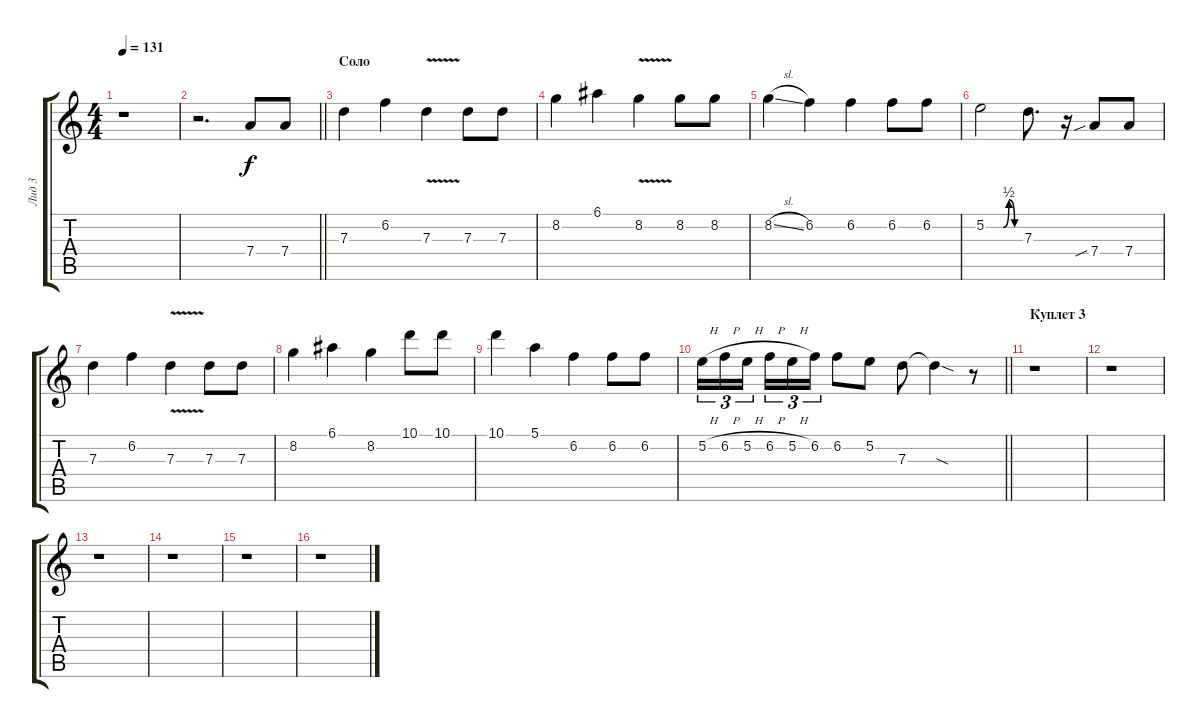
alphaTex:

\track ("Лид 3" "Лид 3") {instrument overdrivenguitar}
\staff {score tabs}
\tuning (E4 B3 G3 D3 A2 E2) {hide}
\ts (4 4)
\tempo 131
\clef g2
\ks c
r.1{dy f} |
\barLineRight lightlight
r.2{d} 7.4.8 7.4.8 |
\section ("" "Соло")
7.3.4 6.2.4 7.3{v}.4 7.3.8 7.3.8 |
8.2.4 6.1.4 8.2{v}.4 8.2.8 8.2.8 |
8.2{sl}.4 6.2.4 6.2.4 6.2.8 6.2.8 |
5.2{be (custom 0 0 30 0 40 2 50 0 60 0)}.2 7.3.8{d} r.16 7.4{sib}.8 7.4.8 |
7.3.4 6.2.4 7.3{v}.4 7.3.8 7.3.8 |
8.2.4 6.1.4 8.2.4 10.1.8 10.1.8 |
10.1.4 5.1.4 6.2.4 6.2.8 6.2.8 |
\barLineRight lightlight
5.2{h}.16{tu (3 2)} 6.2{h}.16{tu (3 2)} 5.2{h}.16{tu (3 2) beam splitsecondary} 6.2{h}.16{tu (3 2)} 5.2{h}.16{tu (3 2)} 6.2.16{tu (3 2)} 6.2.8 5.2.8 7.3.8 7.3{sod t}.4 r.8 |
\section ("" "Куплет 3")
r.1 |
r.1 |
r.1 |
r.1 |
r.1 |
r.1
